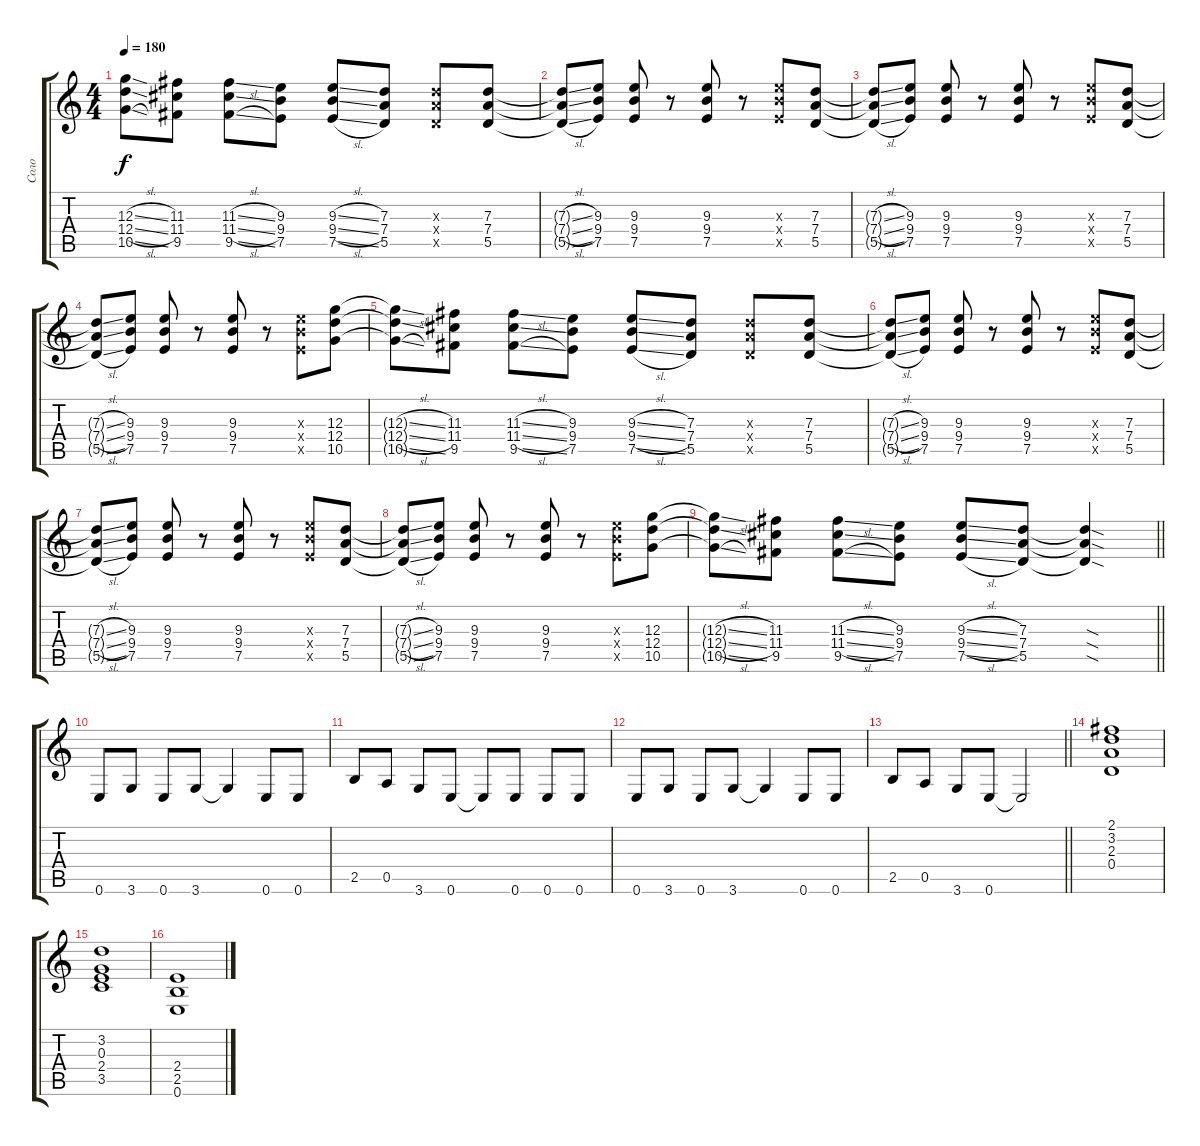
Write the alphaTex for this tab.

\track ("Соло" "Соло") {instrument distortionguitar}
\staff {score tabs}
\tuning (E4 B3 G3 D3 A2 E2) {hide}
\ts (4 4)
\tempo 180
\clef g2
\ks c
(12.3{sl t} 12.4{sl t} 10.5{sl t}).8{dy f} (11.3 11.4 9.5).8 (11.3{sl} 11.4{sl} 9.5{sl}).8 (9.3 9.4 7.5).8 (9.3{sl} 9.4{sl} 7.5{sl}).8 (7.3 7.4 5.5).8 (7.3{x} 7.4{x} 5.5{x}).8 (7.3 7.4 5.5).8 |
(7.3{sl t} 7.4{sl t} 5.5{sl t}).8 (9.3 9.4 7.5).8 (9.3 9.4 7.5).8 r.8 (9.3 9.4 7.5).8 r.8 (9.3{x} 9.4{x} 7.5{x}).8 (7.3 7.4 5.5).8 |
(7.3{sl t} 7.4{sl t} 5.5{sl t}).8 (9.3 9.4 7.5).8 (9.3 9.4 7.5).8 r.8 (9.3 9.4 7.5).8 r.8 (9.3{x} 9.4{x} 7.5{x}).8 (7.3 7.4 5.5).8 |
(7.3{sl t} 7.4{sl t} 5.5{sl t}).8 (9.3 9.4 7.5).8 (9.3 9.4 7.5).8 r.8 (9.3 9.4 7.5).8 r.8 (9.3{x} 9.4{x} 7.5{x}).8 (12.3 12.4 10.5).8 |
(12.3{sl t} 12.4{sl t} 10.5{sl t}).8 (11.3 11.4 9.5).8 (11.3{sl} 11.4{sl} 9.5{sl}).8 (9.3 9.4 7.5).8 (9.3{sl} 9.4{sl} 7.5{sl}).8 (7.3 7.4 5.5).8 (7.3{x} 7.4{x} 5.5{x}).8 (7.3 7.4 5.5).8 |
(7.3{sl t} 7.4{sl t} 5.5{sl t}).8 (9.3 9.4 7.5).8 (9.3 9.4 7.5).8 r.8 (9.3 9.4 7.5).8 r.8 (9.3{x} 9.4{x} 7.5{x}).8 (7.3 7.4 5.5).8 |
(7.3{sl t} 7.4{sl t} 5.5{sl t}).8 (9.3 9.4 7.5).8 (9.3 9.4 7.5).8 r.8 (9.3 9.4 7.5).8 r.8 (9.3{x} 9.4{x} 7.5{x}).8 (7.3 7.4 5.5).8 |
(7.3{sl t} 7.4{sl t} 5.5{sl t}).8 (9.3 9.4 7.5).8 (9.3 9.4 7.5).8 r.8 (9.3 9.4 7.5).8 r.8 (9.3{x} 9.4{x} 7.5{x}).8 (12.3 12.4 10.5).8 |
\barLineRight lightlight
(12.3{sl t} 12.4{sl t} 10.5{sl t}).8 (11.3 11.4 9.5).8 (11.3{sl} 11.4{sl} 9.5{sl}).8 (9.3 9.4 7.5).8 (9.3{sl} 9.4{sl} 7.5{sl}).8 (7.3 7.4 5.5).8 (7.3{sod t} 7.4{sod t} 5.5{sod t}).4 |
0.6.8 3.6.8 0.6.8 3.6.8 3.6{t}.4 0.6.8 0.6.8 |
2.5.8 0.5.8 3.6.8 0.6.8 0.6{t}.8 0.6.8 0.6.8 0.6.8 |
0.6.8 3.6.8 0.6.8 3.6.8 3.6{t}.4 0.6.8 0.6.8 |
\barLineRight lightlight
2.5.8 0.5.8 3.6.8 0.6.8 0.6{t}.2 |
(2.1 3.2 2.3 0.4).1 |
(3.2 0.3 2.4 3.5).1 |
(2.4 2.5 0.6).1
